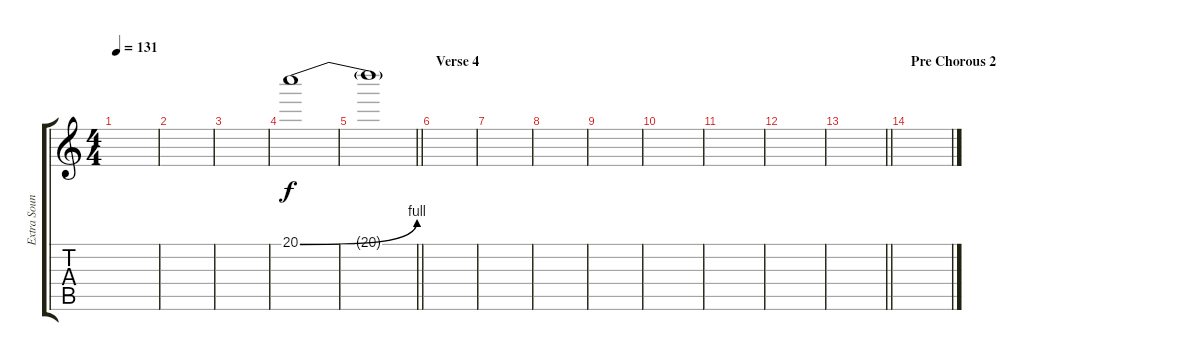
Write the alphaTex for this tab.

\track ("Extra Sounds" "Extra Soun") {instrument distortionguitar}
\staff {score tabs}
\tuning (E4 B3 G3 D3 A2 D2) {hide}
\ts (4 4)
\tempo 131
\clef g2
\ks c
|
|
|
20.1{be (bend 0 0 60 4)}.1{volume 5} |
\barLineRight lightlight
20.1{t}.1 |
\section ("" "Verse 4")
|
|
|
|
|
|
|
\barLineRight lightlight
|
\section ("" "Pre Chorous 2")
